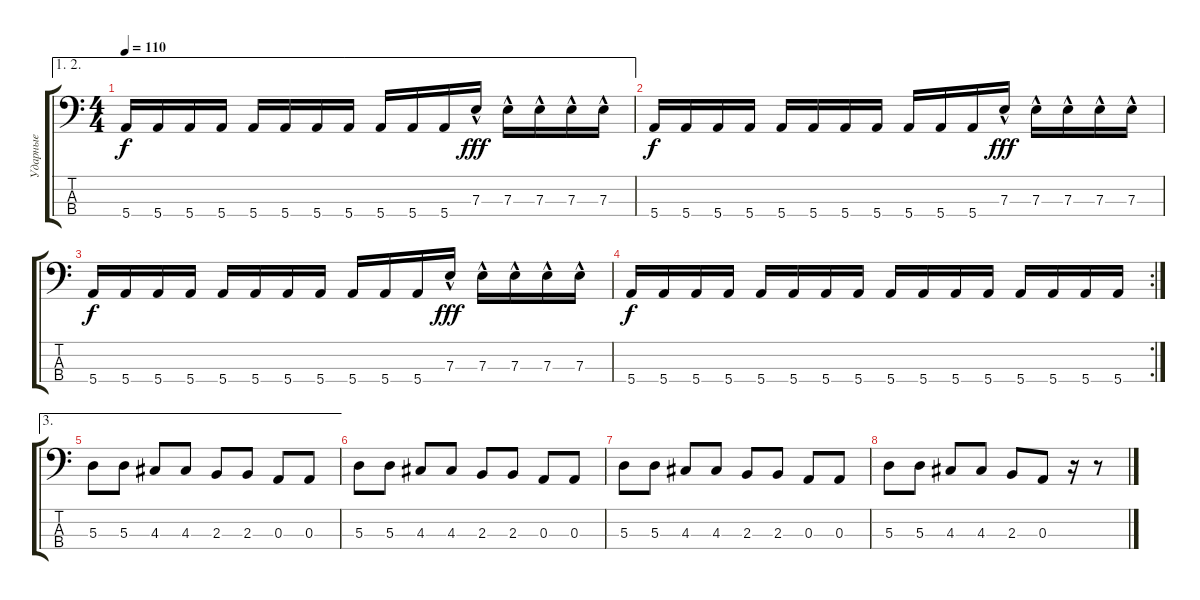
\track ("Ударные" "Ударные") {instrument electricbassfinger}
\staff {score tabs}
\tuning (G2 D2 A1 E1) {hide}
\ae (1 2)
\ts (4 4)
\tempo 110
\clef f4
\ks c
5.4.16{dy f} 5.4.16 5.4.16 5.4.16 5.4.16 5.4.16 5.4.16 5.4.16 5.4.16 5.4.16 5.4.16 7.3{hac}.16{dy fff} 7.3{hac}.16 7.3{hac}.16 7.3{hac}.16 7.3{hac}.16 |
5.4.16{dy f} 5.4.16 5.4.16 5.4.16 5.4.16 5.4.16 5.4.16 5.4.16 5.4.16 5.4.16 5.4.16 7.3{hac}.16{dy fff} 7.3{hac}.16 7.3{hac}.16 7.3{hac}.16 7.3{hac}.16 |
5.4.16{dy f} 5.4.16 5.4.16 5.4.16 5.4.16 5.4.16 5.4.16 5.4.16 5.4.16 5.4.16 5.4.16 7.3{hac}.16{dy fff} 7.3{hac}.16 7.3{hac}.16 7.3{hac}.16 7.3{hac}.16 |
\rc 2
5.4.16{dy f} 5.4.16 5.4.16 5.4.16 5.4.16 5.4.16 5.4.16 5.4.16 5.4.16 5.4.16 5.4.16 5.4.16 5.4.16 5.4.16 5.4.16 5.4.16 |
\ae 3
5.3.8 5.3.8 4.3.8 4.3.8 2.3.8 2.3.8 0.3.8 0.3.8 |
5.3.8 5.3.8 4.3.8 4.3.8 2.3.8 2.3.8 0.3.8 0.3.8 |
5.3.8 5.3.8 4.3.8 4.3.8 2.3.8 2.3.8 0.3.8 0.3.8 |
5.3.8 5.3.8 4.3.8 4.3.8 2.3.8 0.3.8 r.16 r.8
